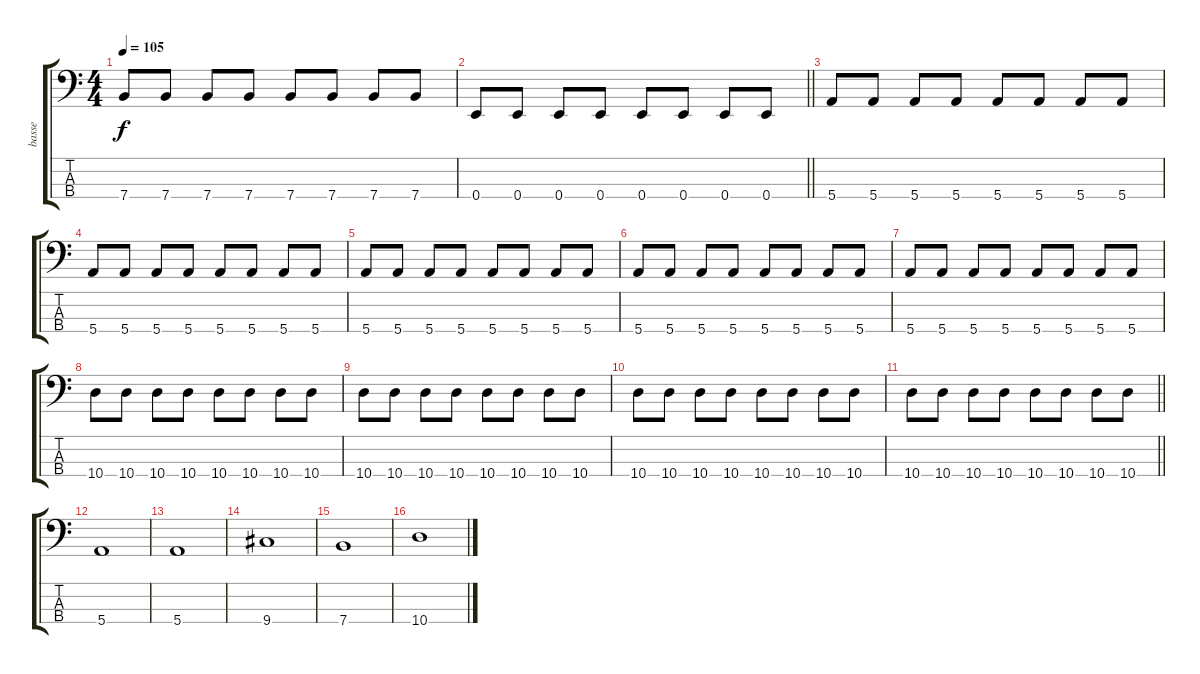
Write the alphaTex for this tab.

\track ("basse" "basse") {instrument electricbasspick}
\staff {score tabs}
\tuning (G2 D2 A1 E1) {hide}
\ts (4 4)
\tempo 105
\clef f4
\ks c
7.4.8{dy f} 7.4.8 7.4.8 7.4.8 7.4.8 7.4.8 7.4.8 7.4.8 |
\barLineRight lightlight
0.4.8 0.4.8 0.4.8 0.4.8 0.4.8 0.4.8 0.4.8 0.4.8 |
5.4.8 5.4.8 5.4.8 5.4.8 5.4.8 5.4.8 5.4.8 5.4.8 |
5.4.8 5.4.8 5.4.8 5.4.8 5.4.8 5.4.8 5.4.8 5.4.8 |
5.4.8 5.4.8 5.4.8 5.4.8 5.4.8 5.4.8 5.4.8 5.4.8 |
5.4.8 5.4.8 5.4.8 5.4.8 5.4.8 5.4.8 5.4.8 5.4.8 |
5.4.8 5.4.8 5.4.8 5.4.8 5.4.8 5.4.8 5.4.8 5.4.8 |
10.4.8 10.4.8 10.4.8 10.4.8 10.4.8 10.4.8 10.4.8 10.4.8 |
10.4.8 10.4.8 10.4.8 10.4.8 10.4.8 10.4.8 10.4.8 10.4.8 |
10.4.8 10.4.8 10.4.8 10.4.8 10.4.8 10.4.8 10.4.8 10.4.8 |
\barLineRight lightlight
10.4.8 10.4.8 10.4.8 10.4.8 10.4.8 10.4.8 10.4.8 10.4.8 |
5.4.1 |
5.4.1 |
9.4.1 |
7.4.1 |
10.4.1
